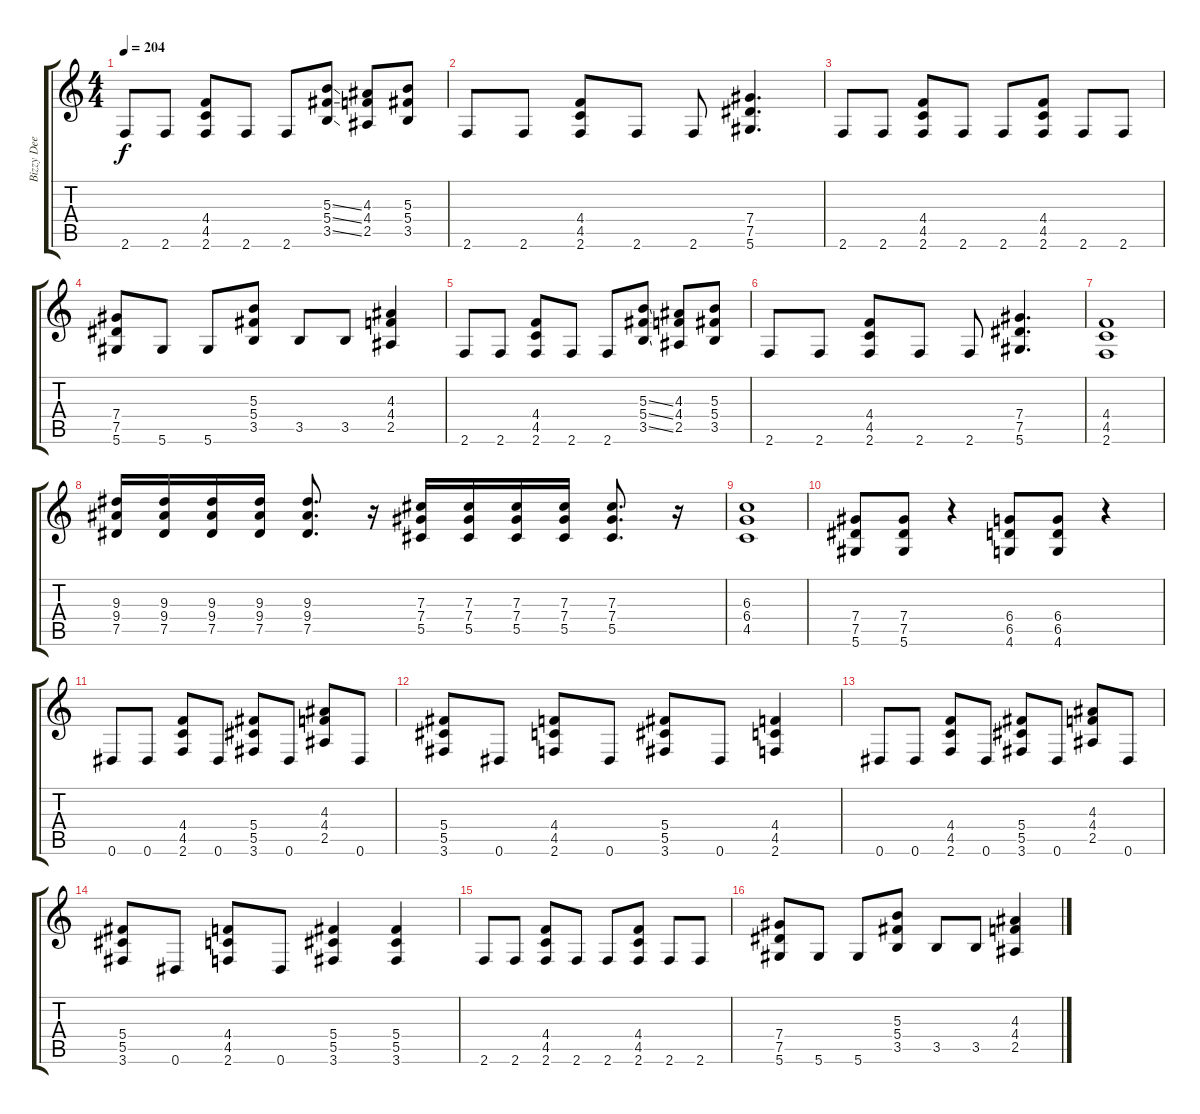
\track ("Bizzy Dee" "Bizzy Dee") {instrument distortionguitar}
\staff {score tabs}
\tuning (Eb4 Bb3 Gb3 Db3 Ab2 Eb2) {hide}
\ts (4 4)
\tempo 204
\clef g2
\ks c
2.6.8{dy f} 2.6.8 (4.4 4.5 2.6).8 2.6.8 2.6.8 (5.3{ss} 5.4{ss} 3.5{ss}).8 (4.3 4.4 2.5).8 (5.3 5.4 3.5).8 |
2.6.8 2.6.8 (4.4 4.5 2.6).8 2.6.8 2.6.8 (7.4 7.5 5.6).4{d} |
2.6.8 2.6.8 (4.4 4.5 2.6).8 2.6.8 2.6.8 (4.4 4.5 2.6).8 2.6.8 2.6.8 |
(7.4 7.5 5.6).8 5.6.8 5.6.8 (5.3 5.4 3.5).8 3.5.8 3.5.8 (4.3 4.4 2.5).4 |
2.6.8 2.6.8 (4.4 4.5 2.6).8 2.6.8 2.6.8 (5.3{ss} 5.4{ss} 3.5{ss}).8 (4.3 4.4 2.5).8 (5.3 5.4 3.5).8 |
2.6.8 2.6.8 (4.4 4.5 2.6).8 2.6.8 2.6.8 (7.4 7.5 5.6).4{d} |
(4.4 4.5 2.6).1 |
(9.3 9.4 7.5).16 (9.3 9.4 7.5).16 (9.3 9.4 7.5).16 (9.3 9.4 7.5).16 (9.3 9.4 7.5).8{d} r.16 (7.3 7.4 5.5).16 (7.3 7.4 5.5).16 (7.3 7.4 5.5).16 (7.3 7.4 5.5).16 (7.3 7.4 5.5).8{d} r.16 |
(6.3 6.4 4.5).1 |
(7.4 7.5 5.6).8 (7.4 7.5 5.6).8 r.4 (6.4 6.5 4.6).8 (6.4 6.5 4.6).8 r.4 |
0.6.8 0.6.8 (4.4 4.5 2.6).8 0.6.8 (5.4 5.5 3.6).8 0.6.8 (4.3 4.4 2.5).8 0.6.8 |
(5.4 5.5 3.6).8 0.6.8 (4.4 4.5 2.6).8 0.6.8 (5.4 5.5 3.6).8 0.6.8 (4.4 4.5 2.6).4 |
0.6.8 0.6.8 (4.4 4.5 2.6).8 0.6.8 (5.4 5.5 3.6).8 0.6.8 (4.3 4.4 2.5).8 0.6.8 |
(5.4 5.5 3.6).8 0.6.8 (4.4 4.5 2.6).8 0.6.8 (5.4 5.5 3.6).4 (5.4 5.5 3.6).4 |
2.6.8 2.6.8 (4.4 4.5 2.6).8 2.6.8 2.6.8 (4.4 4.5 2.6).8 2.6.8 2.6.8 |
(7.4 7.5 5.6).8 5.6.8 5.6.8 (5.3 5.4 3.5).8 3.5.8 3.5.8 (4.3 4.4 2.5).4
